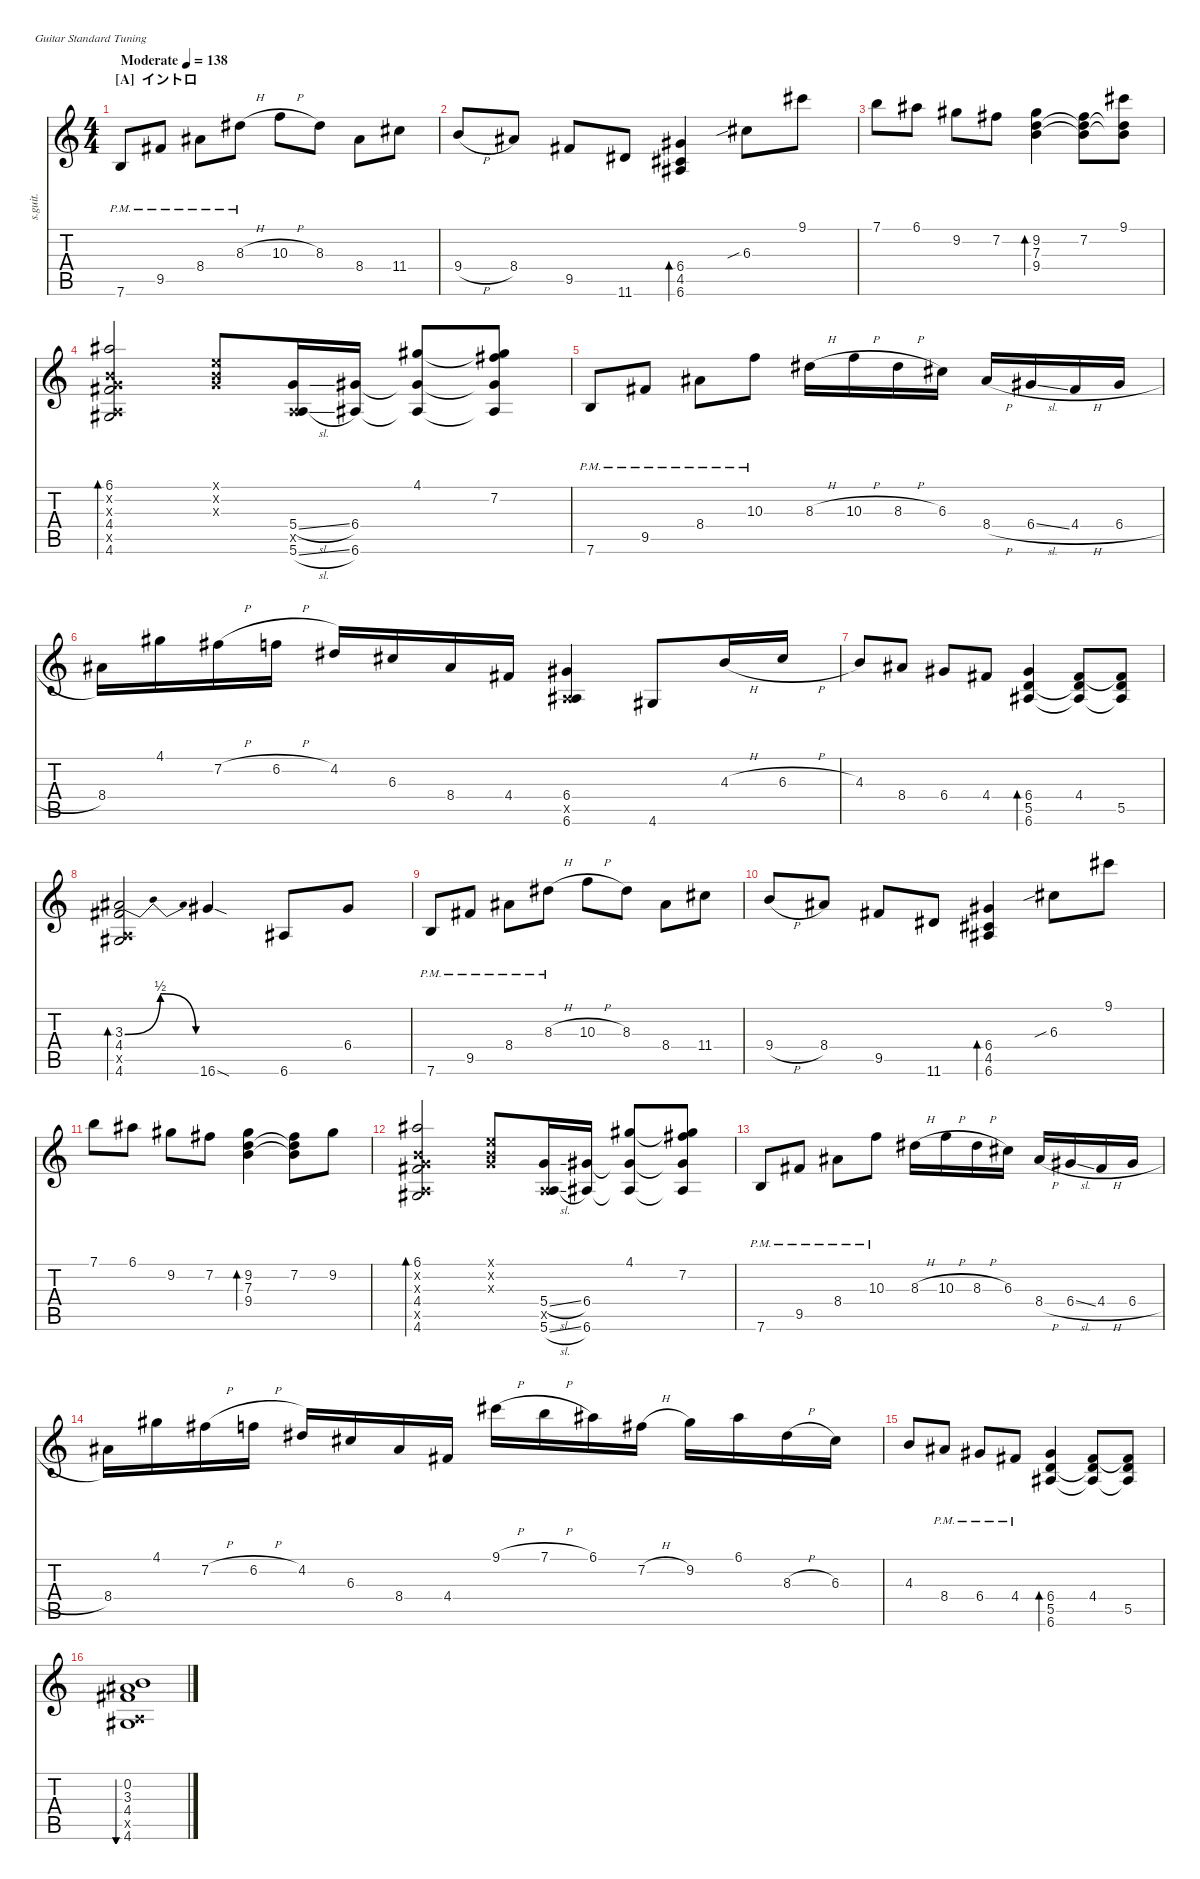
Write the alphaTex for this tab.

\defaultSystemsLayout 4
\hideDynamics
\bracketExtendMode nobrackets
\track ("Mario Camarena" "s.guit.") {instrument electricguitarjazz}
\staff {score tabs}
\tuning (E4 B3 G3 D3 A2 E2)
\ts (4 4)
\beaming (8 2 2 2 2)
\section ("A" " イントロ")
\tempo (138 "Moderate")
\clef g2
\ks c
7.6{pm}.8{lyrics (0 "") lyrics (1 "") lyrics (2 "") lyrics (3 "") lyrics (4 "") dy mf instrument electricguitarjazz} 9.5{pm acc #}.8{lyrics (0 "") lyrics (1 "") lyrics (2 "") lyrics (3 "") lyrics (4 "")} 8.4{pm acc #}.8{lyrics (0 "") lyrics (1 "") lyrics (2 "") lyrics (3 "") lyrics (4 "")} 8.3{h pm acc #}.8{lyrics (0 "") lyrics (1 "") lyrics (2 "") lyrics (3 "") lyrics (4 "")} 10.3{h}.8{lyrics (0 "") lyrics (1 "") lyrics (2 "") lyrics (3 "") lyrics (4 "")} 8.3{acc #}.8{lyrics (0 "") lyrics (1 "") lyrics (2 "") lyrics (3 "") lyrics (4 "")} 8.4{acc #}.8{lyrics (0 "") lyrics (1 "") lyrics (2 "") lyrics (3 "") lyrics (4 "")} 11.4{acc #}.8{lyrics (0 "") lyrics (1 "") lyrics (2 "") lyrics (3 "") lyrics (4 "")} |
9.4{h}.8{lyrics (0 "") lyrics (1 "") lyrics (2 "") lyrics (3 "") lyrics (4 "")} 8.4{acc #}.8{lyrics (0 "") lyrics (1 "") lyrics (2 "") lyrics (3 "") lyrics (4 "")} 9.5{acc #}.8{lyrics (0 "") lyrics (1 "") lyrics (2 "") lyrics (3 "") lyrics (4 "")} 11.6{acc #}.8{lyrics (0 "") lyrics (1 "") lyrics (2 "") lyrics (3 "") lyrics (4 "")} (6.4{acc #} 4.5{acc #} 6.6{acc #}).4{bd 30 lyrics (0 "") lyrics (1 "") lyrics (2 "") lyrics (3 "") lyrics (4 "")} 6.3{sib acc #}.8{lyrics (0 "") lyrics (1 "") lyrics (2 "") lyrics (3 "") lyrics (4 "")} 9.1{acc #}.8{lyrics (0 "") lyrics (1 "") lyrics (2 "") lyrics (3 "") lyrics (4 "")} |
7.1.8{lyrics (0 "") lyrics (1 "") lyrics (2 "") lyrics (3 "") lyrics (4 "")} 6.1{acc #}.8{lyrics (0 "") lyrics (1 "") lyrics (2 "") lyrics (3 "") lyrics (4 "")} 9.2{acc #}.8{lyrics (0 "") lyrics (1 "") lyrics (2 "") lyrics (3 "") lyrics (4 "")} 7.2{acc #}.8{lyrics (0 "") lyrics (1 "") lyrics (2 "") lyrics (3 "") lyrics (4 "")} (9.2{acc #} 7.3 9.4).4{bd 30 lyrics (0 "") lyrics (1 "") lyrics (2 "") lyrics (3 "") lyrics (4 "")} (7.2{acc #} 7.3{t} 9.4{t}).8{lyrics (0 "") lyrics (1 "") lyrics (2 "") lyrics (3 "") lyrics (4 "")} (9.1{acc #} 7.3{t} 9.4{t}).8{lyrics (0 "") lyrics (1 "") lyrics (2 "") lyrics (3 "") lyrics (4 "")} |
(6.1{acc #} 0.2{x} 0.3{x} 4.4{acc #} 0.5{x} 4.6{acc #}).2{bd 30 lyrics (0 "") lyrics (1 "") lyrics (2 "") lyrics (3 "") lyrics (4 "")} (0.1{x} 0.2{x} 0.3{x}).8{lyrics (0 "") lyrics (1 "") lyrics (2 "") lyrics (3 "") lyrics (4 "")} (5.4{sl} 0.5{x} 5.6{sl}).16{lyrics (0 "") lyrics (1 "") lyrics (2 "") lyrics (3 "") lyrics (4 "")} (6.4{acc #} 6.6{acc #}).16{lyrics (0 "") lyrics (1 "") lyrics (2 "") lyrics (3 "") lyrics (4 "")} (4.1{acc #} 6.4{t acc #} 6.6{t acc #}).8{lyrics (0 "") lyrics (1 "") lyrics (2 "") lyrics (3 "") lyrics (4 "")} (4.1{t acc #} 7.2{acc #} 6.4{t acc #} 6.6{t acc #}).8{lyrics (0 "") lyrics (1 "") lyrics (2 "") lyrics (3 "") lyrics (4 "")} |
7.6{pm}.8{lyrics (0 "") lyrics (1 "") lyrics (2 "") lyrics (3 "") lyrics (4 "")} 9.5{pm acc #}.8{lyrics (0 "") lyrics (1 "") lyrics (2 "") lyrics (3 "") lyrics (4 "")} 8.4{pm acc #}.8{lyrics (0 "") lyrics (1 "") lyrics (2 "") lyrics (3 "") lyrics (4 "")} 10.3{pm}.8{lyrics (0 "") lyrics (1 "") lyrics (2 "") lyrics (3 "") lyrics (4 "")} 8.3{h acc #}.16{lyrics (0 "") lyrics (1 "") lyrics (2 "") lyrics (3 "") lyrics (4 "")} 10.3{h}.16{lyrics (0 "") lyrics (1 "") lyrics (2 "") lyrics (3 "") lyrics (4 "")} 8.3{h acc #}.16{lyrics (0 "") lyrics (1 "") lyrics (2 "") lyrics (3 "") lyrics (4 "")} 6.3{acc #}.16{lyrics (0 "") lyrics (1 "") lyrics (2 "") lyrics (3 "") lyrics (4 "")} 8.4{h acc #}.16{lyrics (0 "") lyrics (1 "") lyrics (2 "") lyrics (3 "") lyrics (4 "")} 6.4{sl acc #}.16{lyrics (0 "") lyrics (1 "") lyrics (2 "") lyrics (3 "") lyrics (4 "")} 4.4{h acc #}.16{lyrics (0 "") lyrics (1 "") lyrics (2 "") lyrics (3 "") lyrics (4 "")} 6.4{h acc #}.16{lyrics (0 "") lyrics (1 "") lyrics (2 "") lyrics (3 "") lyrics (4 "")} |
8.4{acc #}.16{lyrics (0 "") lyrics (1 "") lyrics (2 "") lyrics (3 "") lyrics (4 "")} 4.1{acc #}.16{lyrics (0 "") lyrics (1 "") lyrics (2 "") lyrics (3 "") lyrics (4 "")} 7.2{h acc #}.16{lyrics (0 "") lyrics (1 "") lyrics (2 "") lyrics (3 "") lyrics (4 "")} 6.2{h}.16{lyrics (0 "") lyrics (1 "") lyrics (2 "") lyrics (3 "") lyrics (4 "")} 4.2{acc #}.16{lyrics (0 "") lyrics (1 "") lyrics (2 "") lyrics (3 "") lyrics (4 "")} 6.3{acc #}.16{lyrics (0 "") lyrics (1 "") lyrics (2 "") lyrics (3 "") lyrics (4 "")} 8.4{acc #}.16{lyrics (0 "") lyrics (1 "") lyrics (2 "") lyrics (3 "") lyrics (4 "")} 4.4{acc #}.16{lyrics (0 "") lyrics (1 "") lyrics (2 "") lyrics (3 "") lyrics (4 "")} (6.4{acc #} 0.5{x} 6.6{acc #}).4{lyrics (0 "") lyrics (1 "") lyrics (2 "") lyrics (3 "") lyrics (4 "")} 4.6{acc #}.8{lyrics (0 "") lyrics (1 "") lyrics (2 "") lyrics (3 "") lyrics (4 "")} 4.3{h}.16{lyrics (0 "") lyrics (1 "") lyrics (2 "") lyrics (3 "") lyrics (4 "")} 6.3{h acc #}.16{lyrics (0 "") lyrics (1 "") lyrics (2 "") lyrics (3 "") lyrics (4 "")} |
4.3.8{lyrics (0 "") lyrics (1 "") lyrics (2 "") lyrics (3 "") lyrics (4 "")} 8.4{acc #}.8{lyrics (0 "") lyrics (1 "") lyrics (2 "") lyrics (3 "") lyrics (4 "")} 6.4{acc #}.8{lyrics (0 "") lyrics (1 "") lyrics (2 "") lyrics (3 "") lyrics (4 "")} 4.4{acc #}.8{lyrics (0 "") lyrics (1 "") lyrics (2 "") lyrics (3 "") lyrics (4 "")} (6.4{acc #} 5.5 6.6{acc #}).4{bd 30 lyrics (0 "") lyrics (1 "") lyrics (2 "") lyrics (3 "") lyrics (4 "")} (4.4{acc #} 5.5{t} 6.6{t acc #}).8{lyrics (0 "") lyrics (1 "") lyrics (2 "") lyrics (3 "") lyrics (4 "")} (4.4{t acc #} 5.5 6.6{t acc #}).8{lyrics (0 "") lyrics (1 "") lyrics (2 "") lyrics (3 "") lyrics (4 "")} |
(3.3{be (bendrelease 0 0 30 2 30 2 60 0) acc #} 4.4{acc #} 0.5{x} 4.6{acc #}).2{bd 30 lyrics (0 "") lyrics (1 "") lyrics (2 "") lyrics (3 "") lyrics (4 "")} 16.6{sod acc #}.4{lyrics (0 "") lyrics (1 "") lyrics (2 "") lyrics (3 "") lyrics (4 "")} 6.6{acc #}.8{lyrics (0 "") lyrics (1 "") lyrics (2 "") lyrics (3 "") lyrics (4 "")} 6.4{acc #}.8{lyrics (0 "") lyrics (1 "") lyrics (2 "") lyrics (3 "") lyrics (4 "")} |
7.6{pm}.8{lyrics (0 "") lyrics (1 "") lyrics (2 "") lyrics (3 "") lyrics (4 "")} 9.5{pm acc #}.8{lyrics (0 "") lyrics (1 "") lyrics (2 "") lyrics (3 "") lyrics (4 "")} 8.4{pm acc #}.8{lyrics (0 "") lyrics (1 "") lyrics (2 "") lyrics (3 "") lyrics (4 "")} 8.3{h pm acc #}.8{lyrics (0 "") lyrics (1 "") lyrics (2 "") lyrics (3 "") lyrics (4 "")} 10.3{h}.8{lyrics (0 "") lyrics (1 "") lyrics (2 "") lyrics (3 "") lyrics (4 "")} 8.3{acc #}.8{lyrics (0 "") lyrics (1 "") lyrics (2 "") lyrics (3 "") lyrics (4 "")} 8.4{acc #}.8{lyrics (0 "") lyrics (1 "") lyrics (2 "") lyrics (3 "") lyrics (4 "")} 11.4{acc #}.8{lyrics (0 "") lyrics (1 "") lyrics (2 "") lyrics (3 "") lyrics (4 "")} |
9.4{h}.8{lyrics (0 "") lyrics (1 "") lyrics (2 "") lyrics (3 "") lyrics (4 "")} 8.4{acc #}.8{lyrics (0 "") lyrics (1 "") lyrics (2 "") lyrics (3 "") lyrics (4 "")} 9.5{acc #}.8{lyrics (0 "") lyrics (1 "") lyrics (2 "") lyrics (3 "") lyrics (4 "")} 11.6{acc #}.8{lyrics (0 "") lyrics (1 "") lyrics (2 "") lyrics (3 "") lyrics (4 "")} (6.4{acc #} 4.5{acc #} 6.6{acc #}).4{bd 30 lyrics (0 "") lyrics (1 "") lyrics (2 "") lyrics (3 "") lyrics (4 "")} 6.3{sib acc #}.8{lyrics (0 "") lyrics (1 "") lyrics (2 "") lyrics (3 "") lyrics (4 "")} 9.1{acc #}.8{lyrics (0 "") lyrics (1 "") lyrics (2 "") lyrics (3 "") lyrics (4 "")} |
7.1.8{lyrics (0 "") lyrics (1 "") lyrics (2 "") lyrics (3 "") lyrics (4 "")} 6.1{acc #}.8{lyrics (0 "") lyrics (1 "") lyrics (2 "") lyrics (3 "") lyrics (4 "")} 9.2{acc #}.8{lyrics (0 "") lyrics (1 "") lyrics (2 "") lyrics (3 "") lyrics (4 "")} 7.2{acc #}.8{lyrics (0 "") lyrics (1 "") lyrics (2 "") lyrics (3 "") lyrics (4 "")} (9.2{acc #} 7.3 9.4).4{bd 30 lyrics (0 "") lyrics (1 "") lyrics (2 "") lyrics (3 "") lyrics (4 "")} (7.2{acc #} 7.3{t} 9.4{t}).8{lyrics (0 "") lyrics (1 "") lyrics (2 "") lyrics (3 "") lyrics (4 "")} 9.2{acc #}.8{lyrics (0 "") lyrics (1 "") lyrics (2 "") lyrics (3 "") lyrics (4 "")} |
(6.1{acc #} 0.2{x} 0.3{x} 4.4{acc #} 0.5{x} 4.6{acc #}).2{bd 30 lyrics (0 "") lyrics (1 "") lyrics (2 "") lyrics (3 "") lyrics (4 "")} (0.1{x} 0.2{x} 0.3{x}).8{lyrics (0 "") lyrics (1 "") lyrics (2 "") lyrics (3 "") lyrics (4 "")} (5.4{sl} 0.5{x} 5.6{sl}).16{lyrics (0 "") lyrics (1 "") lyrics (2 "") lyrics (3 "") lyrics (4 "")} (6.4{acc #} 6.6{acc #}).16{lyrics (0 "") lyrics (1 "") lyrics (2 "") lyrics (3 "") lyrics (4 "")} (4.1{acc #} 6.4{t acc #} 6.6{t acc #}).8{lyrics (0 "") lyrics (1 "") lyrics (2 "") lyrics (3 "") lyrics (4 "")} (4.1{t acc #} 7.2{acc #} 6.4{t acc #} 6.6{t acc #}).8{lyrics (0 "") lyrics (1 "") lyrics (2 "") lyrics (3 "") lyrics (4 "")} |
7.6{pm}.8{lyrics (0 "") lyrics (1 "") lyrics (2 "") lyrics (3 "") lyrics (4 "")} 9.5{pm acc #}.8{lyrics (0 "") lyrics (1 "") lyrics (2 "") lyrics (3 "") lyrics (4 "")} 8.4{pm acc #}.8{lyrics (0 "") lyrics (1 "") lyrics (2 "") lyrics (3 "") lyrics (4 "")} 10.3{pm}.8{lyrics (0 "") lyrics (1 "") lyrics (2 "") lyrics (3 "") lyrics (4 "")} 8.3{h acc #}.16{lyrics (0 "") lyrics (1 "") lyrics (2 "") lyrics (3 "") lyrics (4 "")} 10.3{h}.16{lyrics (0 "") lyrics (1 "") lyrics (2 "") lyrics (3 "") lyrics (4 "")} 8.3{h acc #}.16{lyrics (0 "") lyrics (1 "") lyrics (2 "") lyrics (3 "") lyrics (4 "")} 6.3{acc #}.16{lyrics (0 "") lyrics (1 "") lyrics (2 "") lyrics (3 "") lyrics (4 "")} 8.4{h acc #}.16{lyrics (0 "") lyrics (1 "") lyrics (2 "") lyrics (3 "") lyrics (4 "")} 6.4{sl acc #}.16{lyrics (0 "") lyrics (1 "") lyrics (2 "") lyrics (3 "") lyrics (4 "")} 4.4{h acc #}.16{lyrics (0 "") lyrics (1 "") lyrics (2 "") lyrics (3 "") lyrics (4 "")} 6.4{h acc #}.16{lyrics (0 "") lyrics (1 "") lyrics (2 "") lyrics (3 "") lyrics (4 "")} |
8.4{acc #}.16{lyrics (0 "") lyrics (1 "") lyrics (2 "") lyrics (3 "") lyrics (4 "")} 4.1{acc #}.16{lyrics (0 "") lyrics (1 "") lyrics (2 "") lyrics (3 "") lyrics (4 "")} 7.2{h acc #}.16{lyrics (0 "") lyrics (1 "") lyrics (2 "") lyrics (3 "") lyrics (4 "")} 6.2{h}.16{lyrics (0 "") lyrics (1 "") lyrics (2 "") lyrics (3 "") lyrics (4 "")} 4.2{acc #}.16{lyrics (0 "") lyrics (1 "") lyrics (2 "") lyrics (3 "") lyrics (4 "")} 6.3{acc #}.16{lyrics (0 "") lyrics (1 "") lyrics (2 "") lyrics (3 "") lyrics (4 "")} 8.4{acc #}.16{lyrics (0 "") lyrics (1 "") lyrics (2 "") lyrics (3 "") lyrics (4 "")} 4.4{acc #}.16{lyrics (0 "") lyrics (1 "") lyrics (2 "") lyrics (3 "") lyrics (4 "")} 9.1{h acc #}.16{lyrics (0 "") lyrics (1 "") lyrics (2 "") lyrics (3 "") lyrics (4 "")} 7.1{h}.16{lyrics (0 "") lyrics (1 "") lyrics (2 "") lyrics (3 "") lyrics (4 "")} 6.1{acc #}.16{lyrics (0 "") lyrics (1 "") lyrics (2 "") lyrics (3 "") lyrics (4 "")} 7.2{h acc #}.16{lyrics (0 "") lyrics (1 "") lyrics (2 "") lyrics (3 "") lyrics (4 "")} 9.2{acc #}.16{lyrics (0 "") lyrics (1 "") lyrics (2 "") lyrics (3 "") lyrics (4 "")} 6.1{acc #}.16{lyrics (0 "") lyrics (1 "") lyrics (2 "") lyrics (3 "") lyrics (4 "")} 8.3{h acc #}.16{lyrics (0 "") lyrics (1 "") lyrics (2 "") lyrics (3 "") lyrics (4 "")} 6.3{acc #}.16{lyrics (0 "") lyrics (1 "") lyrics (2 "") lyrics (3 "") lyrics (4 "")} |
4.3.8{lyrics (0 "") lyrics (1 "") lyrics (2 "") lyrics (3 "") lyrics (4 "")} 8.4{pm acc #}.8{lyrics (0 "") lyrics (1 "") lyrics (2 "") lyrics (3 "") lyrics (4 "")} 6.4{pm acc #}.8{lyrics (0 "") lyrics (1 "") lyrics (2 "") lyrics (3 "") lyrics (4 "")} 4.4{pm acc #}.8{lyrics (0 "") lyrics (1 "") lyrics (2 "") lyrics (3 "") lyrics (4 "")} (6.4{acc #} 5.5 6.6{acc #}).4{bd 30 lyrics (0 "") lyrics (1 "") lyrics (2 "") lyrics (3 "") lyrics (4 "")} (4.4{acc #} 5.5{t} 6.6{t acc #}).8{lyrics (0 "") lyrics (1 "") lyrics (2 "") lyrics (3 "") lyrics (4 "")} (4.4{t acc #} 5.5 6.6{t acc #}).8{lyrics (0 "") lyrics (1 "") lyrics (2 "") lyrics (3 "") lyrics (4 "")} |
(0.2 3.3{acc #} 4.4{acc #} 0.5{x} 4.6{acc #}).1{bu 30 lyrics (0 "") lyrics (1 "") lyrics (2 "") lyrics (3 "") lyrics (4 "")}
